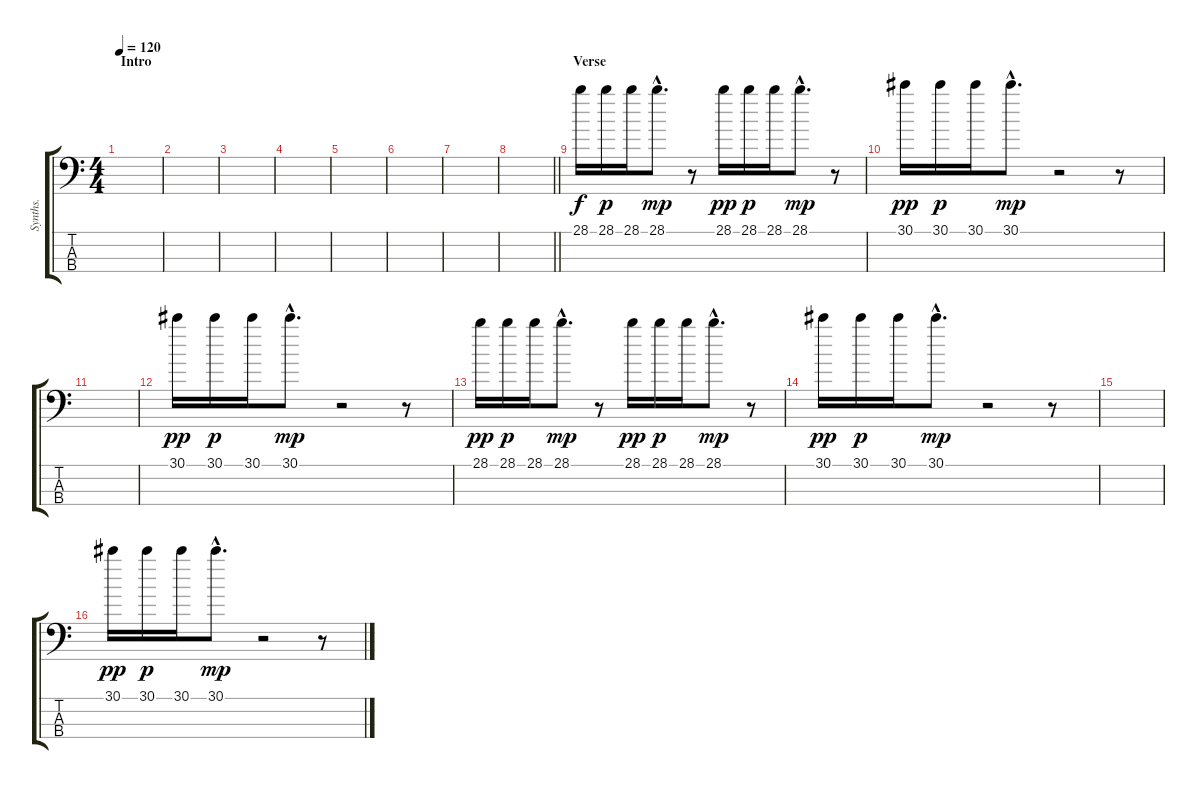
\track ("Synths." "Synths.") {instrument synthbass2}
\staff {score tabs}
\tuning (G2 D2 A1 E1) {hide}
\ts (4 4)
\section ("" "Intro")
\tempo 120
\clef f4
\ks c
|
|
|
|
|
|
|
\barLineRight lightlight
|
\section ("" "Verse")
28.1.16 28.1.16{dy p} 28.1.16 28.1{hac}.8{d dy mp} r.8 28.1.16{dy pp} 28.1.16{dy p} 28.1.16 28.1{hac}.8{d dy mp} r.8 |
30.1.16{dy pp} 30.1.16{dy p} 30.1.16 30.1{hac}.8{d dy mp} r.2 r.8 |
|
30.1.16{dy pp} 30.1.16{dy p} 30.1.16 30.1{hac}.8{d dy mp} r.2 r.8 |
28.1.16{dy pp} 28.1.16{dy p} 28.1.16 28.1{hac}.8{d dy mp} r.8 28.1.16{dy pp} 28.1.16{dy p} 28.1.16 28.1{hac}.8{d dy mp} r.8 |
30.1.16{dy pp} 30.1.16{dy p} 30.1.16 30.1{hac}.8{d dy mp} r.2 r.8 |
|
30.1.16{dy pp} 30.1.16{dy p} 30.1.16 30.1{hac}.8{d dy mp} r.2 r.8
